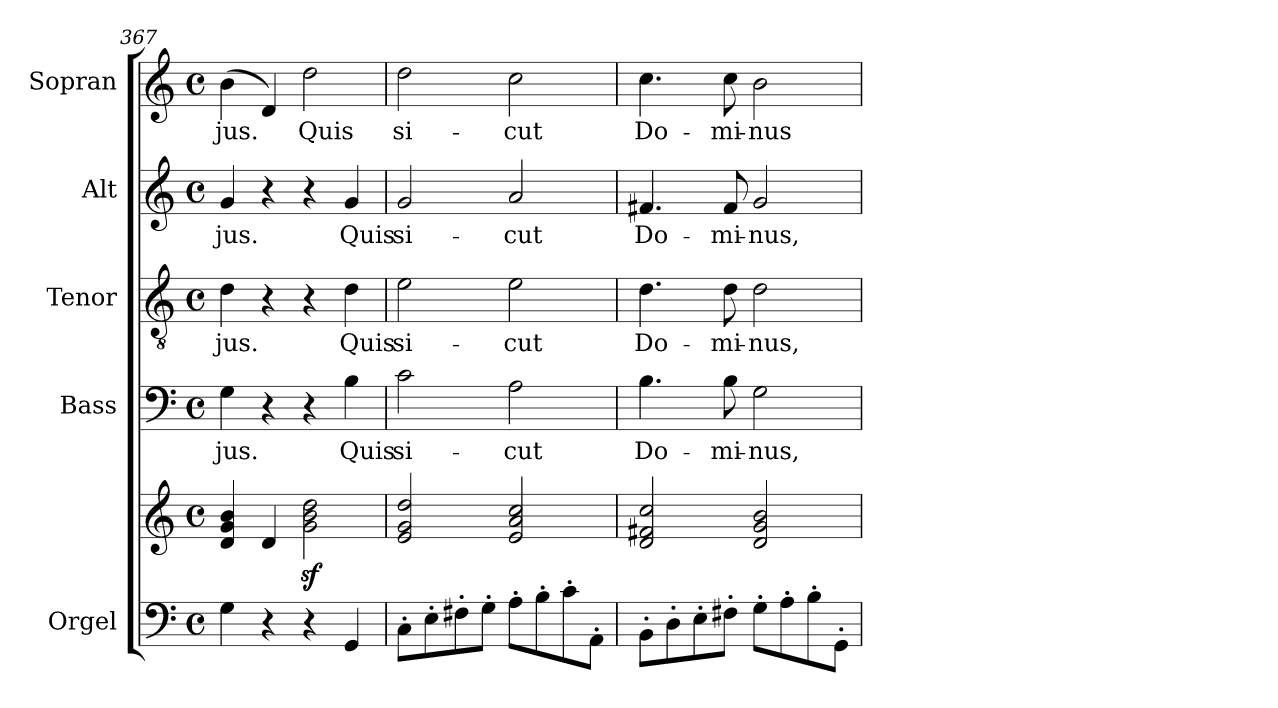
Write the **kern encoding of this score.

**kern	**kern	**kern	**text	**kern	**text	**kern	**text	**kern	**text
*part5	*part5	*part4	*part4	*part3	*part3	*part2	*part2	*part1	*part1
*staff6	*staff5	*staff4	*staff4	*staff3	*staff3	*staff2	*staff2	*staff1	*staff1
*I"Orgel	*	*I"Bass	*	*I"Tenor	*	*I"Alt	*	*I"Sopran	*
*I'Org.	*	*I'B.	*	*I'T.	*	*I'A.	*	*I'S.	*
*clefF4	*clefG2	*clefF4	*	*clefGv2	*	*clefG2	*	*clefG2	*
*k[]	*k[]	*k[]	*	*k[]	*	*k[]	*	*k[]	*
*C:	*C:	*C:	*	*C:	*	*C:	*	*C:	*
*M4/4	*M4/4	*M4/4	*	*M4/4	*	*M4/4	*	*M4/4	*
*met(c)	*met(c)	*met(c)	*	*met(c)	*	*met(c)	*	*met(c)	*
=367	=367	=367	=367	=367	=367	=367	=367	=367	=367
!	!	!	!LO:LY:b	!	!LO:LY:b	!	!LO:LY:b	!	!LO:LY:b
4G\	4d/ 4g/ 4b/	4G\	-jus.	4d\	-jus.	4g/	-jus.	(>4b\	-jus.
4r	4d/	4r	.	4r	.	4r	.	4d/)	.
!	!	!	!	!	!	!	!	!	!LO:LY:b
4r	2g\z< 2b\z< 2dd\z<	4r	.	4r	.	4r	.	2dd\	Quis
!	!	!	!LO:LY:b	!	!LO:LY:b	!	!LO:LY:b	!	!
4GG/	.	4B\	Quis	4d\	Quis	4g/	Quis	.	.
!!LO:LB:g=z
=368	=368	=368	=368	=368	=368	=368	=368	=368	=368
!	!	!	!LO:LY:b	!	!LO:LY:b	!	!LO:LY:b	!	!LO:LY:b
8C'>\L	2e/ 2g/ 2dd/	2c\	si-	2e\	si-	2g/	si-	2dd\	si-
8E'>\	.	.	.	.	.	.	.	.	.
8F#X'>\	.	.	.	.	.	.	.	.	.
8G'>\J	.	.	.	.	.	.	.	.	.
!	!	!	!LO:LY:b	!	!LO:LY:b	!	!LO:LY:b	!	!LO:LY:b
8A'>\L	2e/ 2a/ 2cc/	2A\	-cut	2e\	-cut	2a/	-cut	2cc\	-cut
8B'>\	.	.	.	.	.	.	.	.	.
8c'>\	.	.	.	.	.	.	.	.	.
8AA'>\J	.	.	.	.	.	.	.	.	.
=369	=369	=369	=369	=369	=369	=369	=369	=369	=369
!	!	!	!LO:LY:b	!	!LO:LY:b	!	!LO:LY:b	!	!LO:LY:b
8BB'>\L	2d/ 2f#X/ 2cc/	4.B\	Do-	4.d\	Do-	4.f#X/	Do-	4.cc\	Do-
8D'>\	.	.	.	.	.	.	.	.	.
8E'>\	.	.	.	.	.	.	.	.	.
!	!	!	!LO:LY:b	!	!LO:LY:b	!	!LO:LY:b	!	!LO:LY:b
8F#X'>\J	.	8B\	-mi-	8d\	-mi-	8f#/	-mi-	8cc\	-mi-
!	!	!	!LO:LY:b	!	!LO:LY:b	!	!LO:LY:b	!	!LO:LY:b
8G'>\L	2d/ 2g/ 2b/	2G\	-nus,	2d\	-nus,	2g/	-nus,	2b\	-nus
8A'>\	.	.	.	.	.	.	.	.	.
8B'>\	.	.	.	.	.	.	.	.	.
8GG'>\J	.	.	.	.	.	.	.	.	.
=	=	=	=	=	=	=	=	=	=
*-	*-	*-	*-	*-	*-	*-	*-	*-	*-
